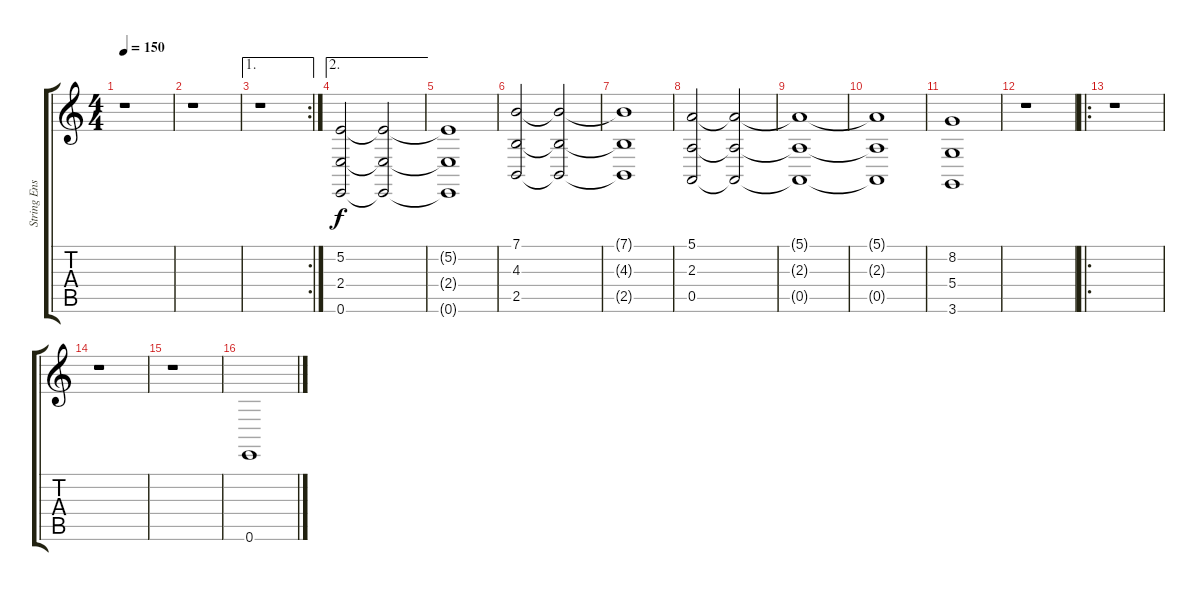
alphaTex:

\track ("String Ensemble" "String Ens") {instrument stringensemble1}
\staff {score tabs}
\tuning (E4 B3 G3 D3 A2 E2) {hide}
\ts (4 4)
\tempo 150
\clef g2
\ks c
r.1{dy f} |
r.1 |
\ae 1
\rc 2
r.1 |
\ae 2
(5.2 2.4 0.6).2 (5.2{t} 2.4{t} 0.6{t}).2 |
(5.2{t} 2.4{t} 0.6{t}).1 |
(7.1 4.3 2.5).2 (7.1{t} 4.3{t} 2.5{t}).2 |
(7.1{t} 4.3{t} 2.5{t}).1 |
(5.1 2.3 0.5).2 (5.1{t} 2.3{t} 0.5{t}).2 |
(5.1{t} 2.3{t} 0.5{t}).1 |
(5.1{t} 2.3{t} 0.5{t}).1 |
(8.2 5.4 3.6).1 |
r.1 |
\ro
r.1 |
r.1 |
r.1 |
0.6.1
